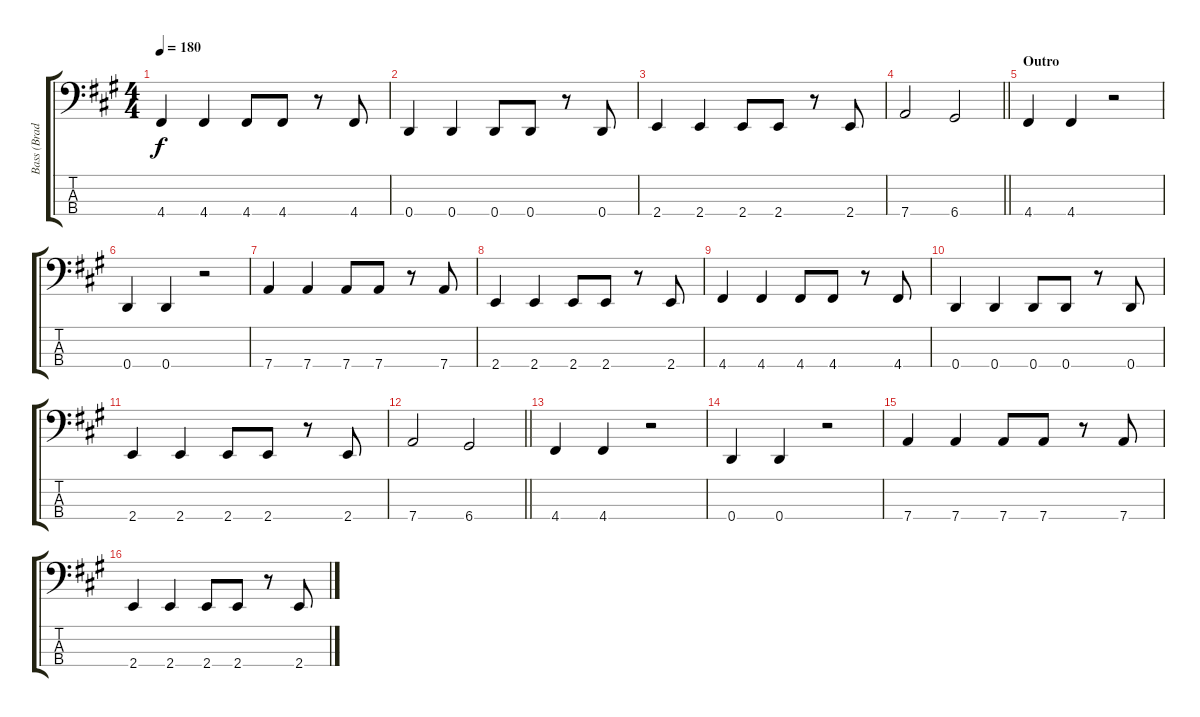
\track ("Bass (Brad Walst)" "Bass (Brad") {instrument electricbassfinger}
\staff {score tabs}
\tuning (G2 D2 A1 D1) {hide}
\ts (4 4)
\tempo 180
\clef f4
\ks f#minor
4.4.4{dy f} 4.4.4 4.4.8 4.4.8 r.8 4.4.8 |
0.4.4 0.4.4 0.4.8 0.4.8 r.8 0.4.8 |
2.4.4 2.4.4 2.4.8 2.4.8 r.8 2.4.8 |
\barLineRight lightlight
7.4.2 6.4.2 |
\section ("" "Outro")
4.4.4 4.4.4 r.2 |
0.4.4 0.4.4 r.2 |
7.4.4 7.4.4 7.4.8 7.4.8 r.8 7.4.8 |
2.4.4 2.4.4 2.4.8 2.4.8 r.8 2.4.8 |
4.4.4 4.4.4 4.4.8 4.4.8 r.8 4.4.8 |
0.4.4 0.4.4 0.4.8 0.4.8 r.8 0.4.8 |
2.4.4 2.4.4 2.4.8 2.4.8 r.8 2.4.8 |
\barLineRight lightlight
7.4.2 6.4.2 |
4.4.4 4.4.4 r.2 |
0.4.4 0.4.4 r.2 |
7.4.4 7.4.4 7.4.8 7.4.8 r.8 7.4.8 |
2.4.4 2.4.4 2.4.8 2.4.8 r.8 2.4.8
